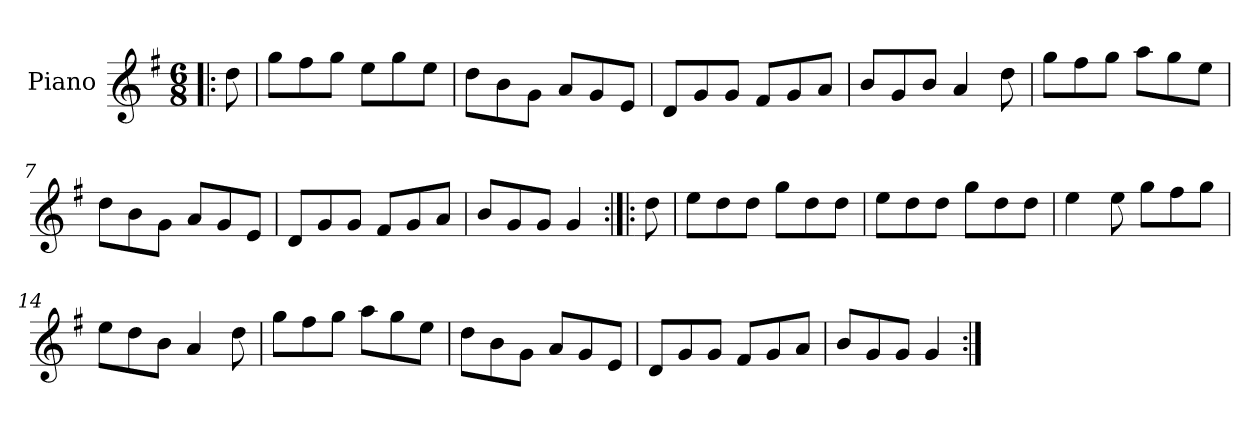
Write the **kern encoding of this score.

**kern
*part1
*staff1
*I"Piano
*I'Pno
*clefG2
*k[f#]
*G:
*M6/8
=1!|:
8dd\
=2
8gg\L
8ff#\
8gg\J
8ee\L
8gg\
8ee\J
=3
8dd\L
8b\
8g\J
8a/L
8g/
8e/J
=4
8d/L
8g/
8g/J
8f#/L
8g/
8a/J
=5
8b/L
8g/
8b/J
4a/
8dd\
=6
8gg\L
8ff#\
8gg\J
8aa\L
8gg\
8ee\J
!!LO:LB:g=z
=7
8dd\L
8b\
8g\J
8a/L
8g/
8e/J
=8
8d/L
8g/
8g/J
8f#/L
8g/
8a/J
=9
8b/L
8g/
8g/J
4g/
=10:|!|:
8dd\
=11
8ee\L
8dd\
8dd\J
8gg\L
8dd\
8dd\J
=12
8ee\L
8dd\
8dd\J
8gg\L
8dd\
8dd\J
=13
4ee\
8ee\
8gg\L
8ff#\
8gg\J
!!LO:LB:g=z
=14
8ee\L
8dd\
8b\J
4a/
8dd\
=15
8gg\L
8ff#\
8gg\J
8aa\L
8gg\
8ee\J
=16
8dd\L
8b\
8g\J
8a/L
8g/
8e/J
=17
8d/L
8g/
8g/J
8f#/L
8g/
8a/J
=18
8b/L
8g/
8g/J
4g/
=:|!
*-
